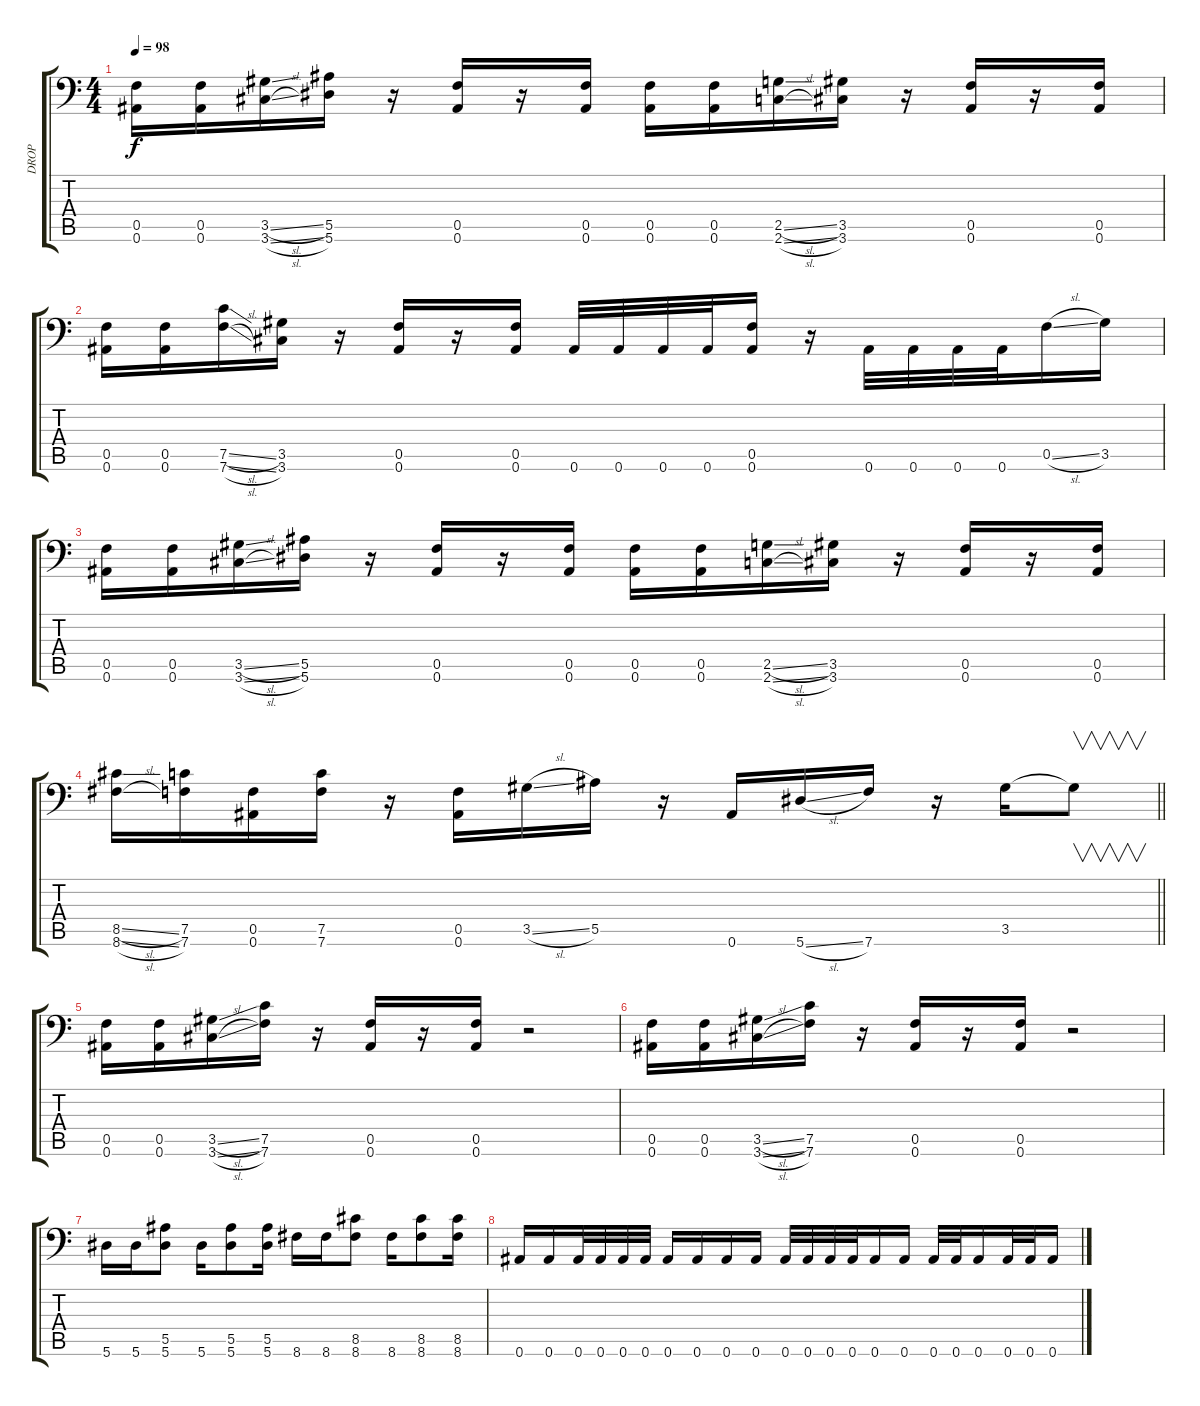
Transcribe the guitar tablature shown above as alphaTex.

\track ("DROP" "DROP") {instrument distortionguitar}
\staff {score tabs}
\tuning (C4 G3 Eb3 Bb2 F2 Bb1) {hide}
\ts (4 4)
\tempo 98
\clef f4
\ks c
(0.5 0.6).16{dy f} (0.5 0.6).16 (3.5{sl} 3.6{sl}).16 (5.5 5.6).16 r.16 (0.5 0.6).16 r.16 (0.5 0.6).16 (0.5 0.6).16 (0.5 0.6).16 (2.5{sl} 2.6{sl}).16 (3.5 3.6).16 r.16 (0.5 0.6).16 r.16 (0.5 0.6).16 |
(0.5 0.6).16 (0.5 0.6).16 (7.5{sl} 7.6{sl}).16 (3.5 3.6).16 r.16 (0.5 0.6).16 r.16 (0.5 0.6).16 0.6.32 0.6.32 0.6.32 0.6.32 (0.5 0.6).16 r.16 0.6.32 0.6.32 0.6.32 0.6.32 0.5{sl}.16 3.5.16 |
(0.5 0.6).16 (0.5 0.6).16 (3.5{sl} 3.6{sl}).16 (5.5 5.6).16 r.16 (0.5 0.6).16 r.16 (0.5 0.6).16 (0.5 0.6).16 (0.5 0.6).16 (2.5{sl} 2.6{sl}).16 (3.5 3.6).16 r.16 (0.5 0.6).16 r.16 (0.5 0.6).16 |
\barLineRight lightlight
(8.5{sl} 8.6{sl}).16 (7.5 7.6).16 (0.5 0.6).16 (7.5 7.6).16 r.16 (0.5 0.6).16 3.5{sl}.16 5.5.16 r.16 0.6.16 5.6{sl}.16 7.6.16 r.16 3.5.16 3.5{t}.8{v} |
(0.5 0.6).16 (0.5 0.6).16 (3.5{sl} 3.6{sl}).16 (7.5 7.6).16 r.16 (0.5 0.6).16 r.16 (0.5 0.6).16 r.2 |
(0.5 0.6).16 (0.5 0.6).16 (3.5{sl} 3.6{sl}).16 (7.5 7.6).16 r.16 (0.5 0.6).16 r.16 (0.5 0.6).16 r.2 |
5.6.16 5.6.16 (5.5 5.6).8 5.6.16 (5.5 5.6).8 (5.5 5.6).16 8.6.16 8.6.16 (8.5 8.6).8 8.6.16 (8.5 8.6).8 (8.5 8.6).16 |
0.6.16 0.6.16 0.6.32 0.6.32 0.6.32 0.6.32 0.6.16 0.6.16 0.6.16 0.6.16 0.6.32 0.6.32 0.6.32 0.6.32 0.6.16 0.6.16 0.6.32 0.6.32 0.6.16 0.6.32 0.6.32 0.6.16
